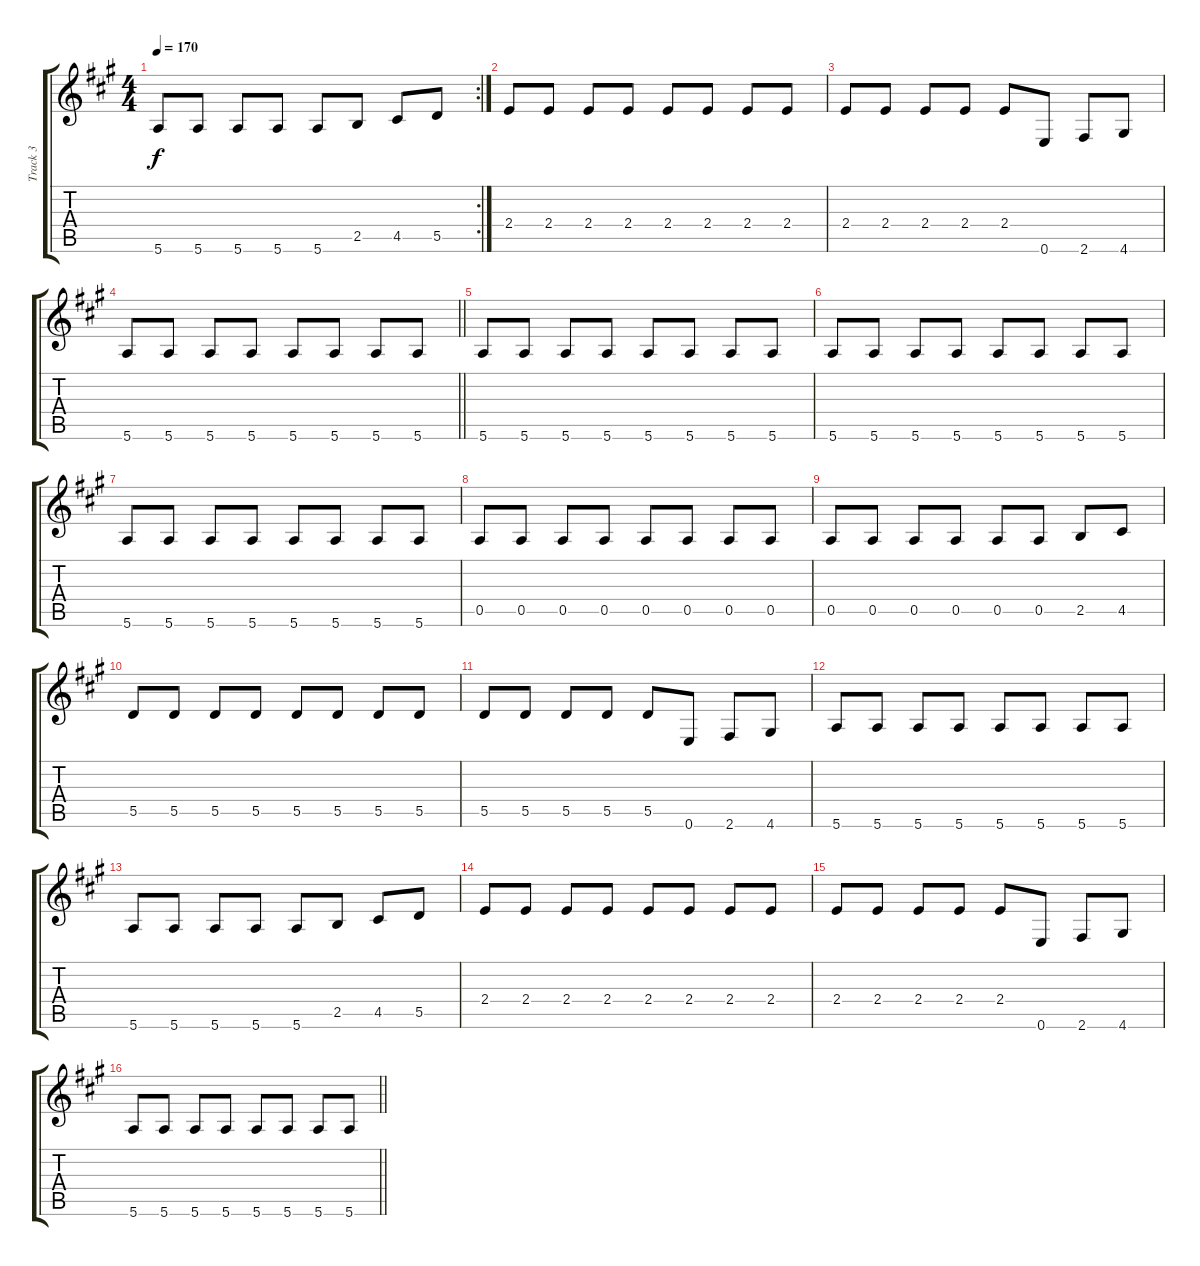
\track ("Track 3" "Track 3") {instrument electricbassfinger}
\staff {score tabs}
\tuning (E4 B3 G3 D3 A2 E2) {hide}
\rc 2
\ts (4 4)
\tempo 170
\clef g2
\ks a
5.6.8{dy f} 5.6.8 5.6.8 5.6.8 5.6.8 2.5.8 4.5.8 5.5.8 |
2.4.8 2.4.8 2.4.8 2.4.8 2.4.8 2.4.8 2.4.8 2.4.8 |
2.4.8 2.4.8 2.4.8 2.4.8 2.4.8 0.6.8 2.6.8 4.6.8 |
\barLineRight lightlight
5.6.8 5.6.8 5.6.8 5.6.8 5.6.8 5.6.8 5.6.8 5.6.8 |
5.6.8 5.6.8 5.6.8 5.6.8 5.6.8 5.6.8 5.6.8 5.6.8 |
5.6.8 5.6.8 5.6.8 5.6.8 5.6.8 5.6.8 5.6.8 5.6.8 |
5.6.8 5.6.8 5.6.8 5.6.8 5.6.8 5.6.8 5.6.8 5.6.8 |
0.5.8 0.5.8 0.5.8 0.5.8 0.5.8 0.5.8 0.5.8 0.5.8 |
0.5.8 0.5.8 0.5.8 0.5.8 0.5.8 0.5.8 2.5.8 4.5.8 |
5.5.8 5.5.8 5.5.8 5.5.8 5.5.8 5.5.8 5.5.8 5.5.8 |
5.5.8 5.5.8 5.5.8 5.5.8 5.5.8 0.6.8 2.6.8 4.6.8 |
5.6.8 5.6.8 5.6.8 5.6.8 5.6.8 5.6.8 5.6.8 5.6.8 |
5.6.8 5.6.8 5.6.8 5.6.8 5.6.8 2.5.8 4.5.8 5.5.8 |
2.4.8 2.4.8 2.4.8 2.4.8 2.4.8 2.4.8 2.4.8 2.4.8 |
2.4.8 2.4.8 2.4.8 2.4.8 2.4.8 0.6.8 2.6.8 4.6.8 |
\barLineRight lightlight
5.6.8 5.6.8 5.6.8 5.6.8 5.6.8 5.6.8 5.6.8 5.6.8
